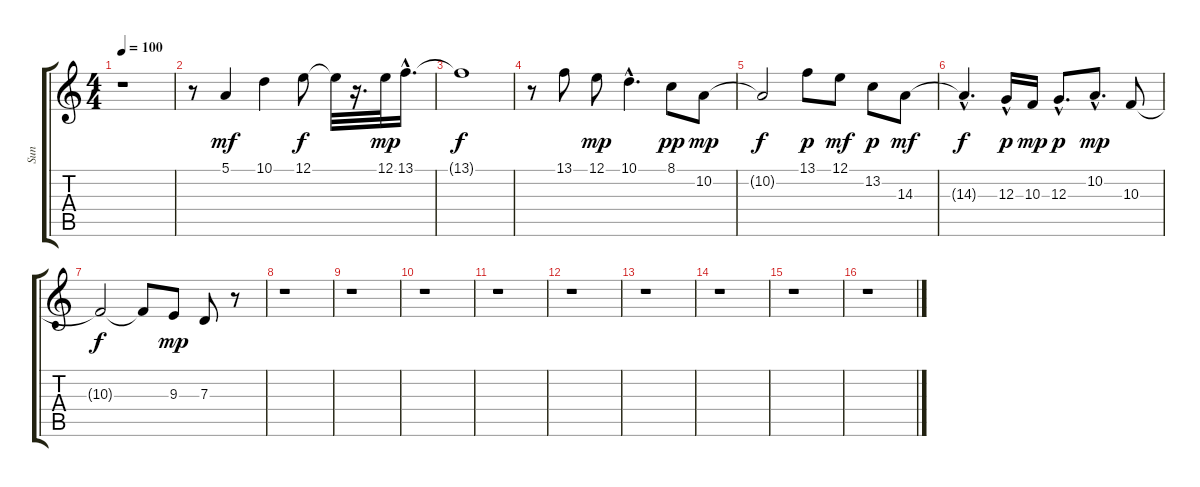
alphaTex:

\track ("Sun" "Sun") {instrument lead8bassandlead}
\staff {score tabs}
\tuning (E4 B3 G3 D3 A2 E2) {hide}
\ts (4 4)
\tempo 100
\clef g2
\ks c
r.1{dy f} |
r.8 5.1.4{dy mf} 10.1.4 12.1.8{dy f} 12.1{t}.32 r.16{d} 12.1.32{dy mp} 13.1{hac}.16{d} |
13.1{t}.1{dy f} |
r.8 13.1.8 12.1.8{dy mp} 10.1{hac}.4{d} 8.1.8{dy pp} 10.2.8{dy mp} |
10.2{t}.2{dy f} 13.1.8{dy p} 12.1.8{dy mf} 13.2.8{dy p} 14.3.8{dy mf} |
14.3{hac t}.4{d dy f} 12.3{hac}.16{dy p} 10.3.16{dy mp} 12.3{hac}.8{d dy p} 10.2{hac}.8{d dy mp} 10.3.8 |
10.3{t}.2{dy f} 10.3{t}.8 9.3.8{dy mp} 7.3.8 r.8 |
r.1 |
r.1 |
r.1 |
r.1 |
r.1 |
r.1 |
r.1 |
r.1 |
r.1
